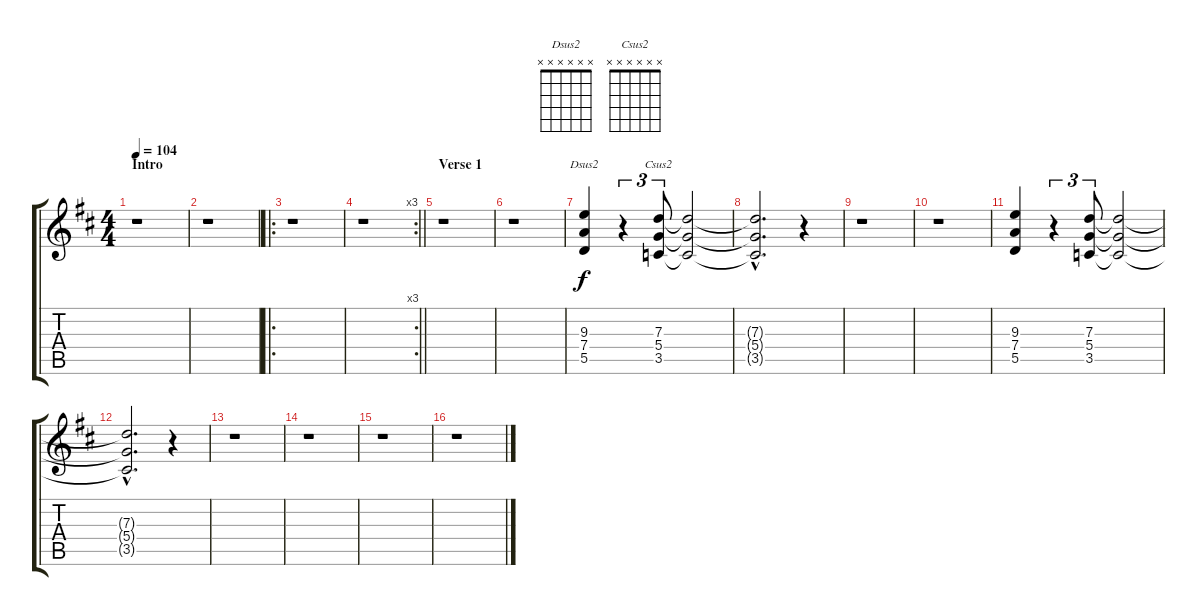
\track "" {instrument acousticguitarsteel}
\staff {score tabs}
\tuning (E4 B3 G3 D3 A2 E2) {hide}
\chord ("Dsus2" x x x x x x)
\chord ("Csus2" x x x x x x)
\ts (4 4)
\section ("" "Intro")
\tempo 104
\clef g2
\ks d
r.1{dy f instrument acousticguitarsteel} |
r.1 |
\ro
r.1 |
\rc 3
\barLineRight lightlight
r.1 |
\section ("" "Verse 1")
r.1 |
r.1 |
(9.3 7.4 5.5).4{ch "Dsus2"} r.4{tu (3 2)} (7.3 5.4 3.5).8{tu (3 2) ch "Csus2"} (7.3{t} 5.4{t} 3.5{t}).2 |
(7.3{hac t} 5.4{hac t} 3.5{hac t}).2{d} r.4 |
r.1 |
r.1 |
(9.3 7.4 5.5).4 r.4{tu (3 2)} (7.3 5.4 3.5).8{tu (3 2)} (7.3{t} 5.4{t} 3.5{t}).2 |
(7.3{hac t} 5.4{hac t} 3.5{hac t}).2{d} r.4 |
r.1 |
r.1 |
r.1 |
r.1
